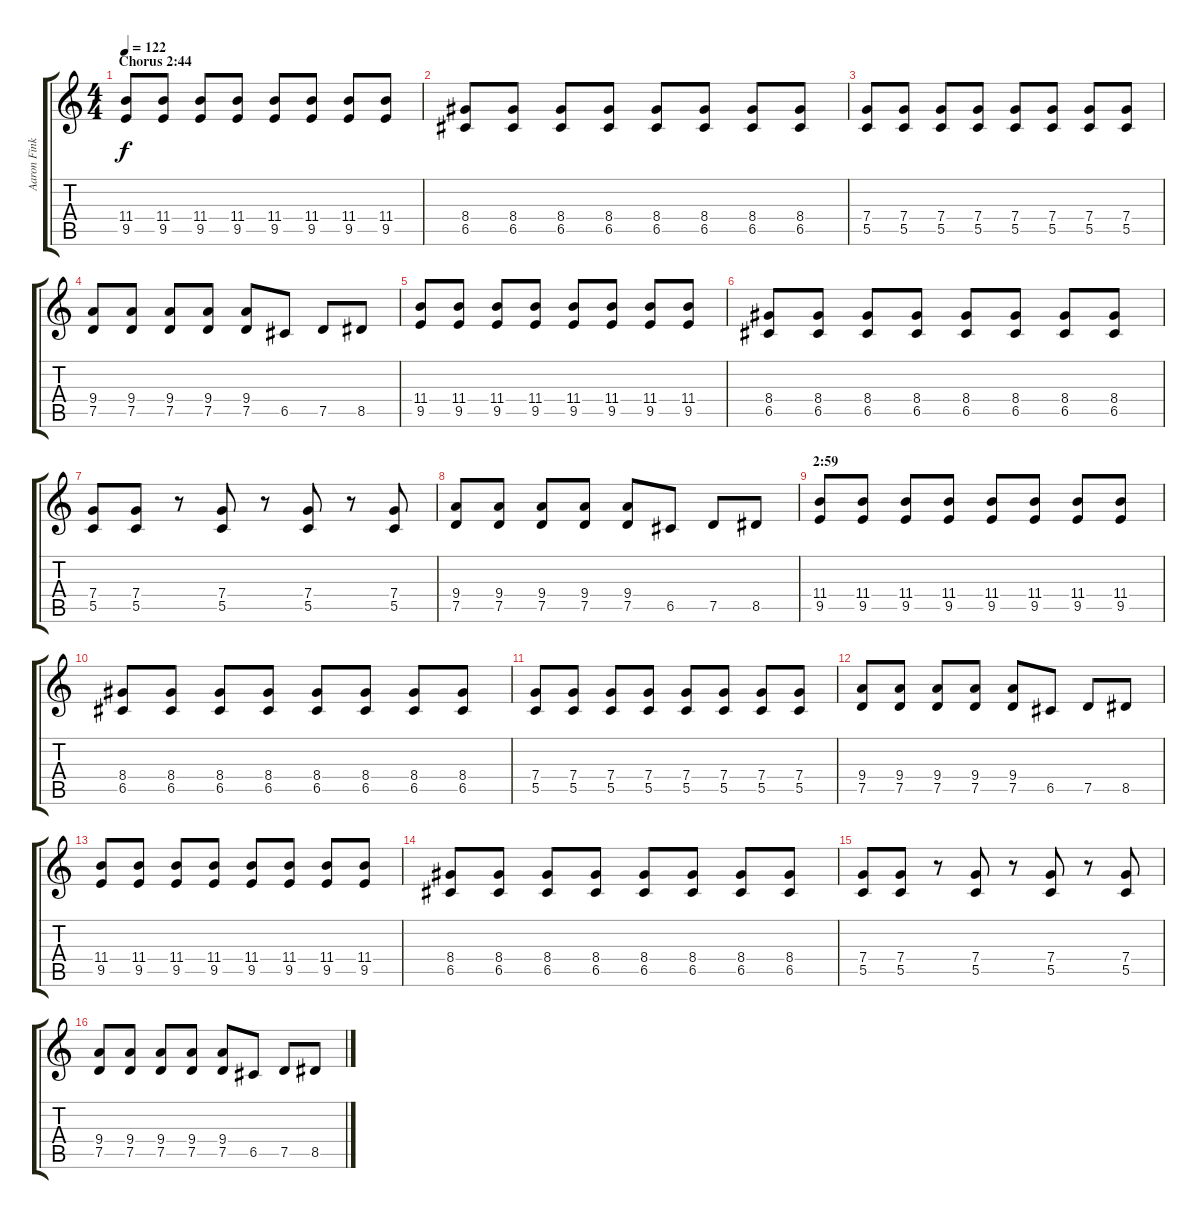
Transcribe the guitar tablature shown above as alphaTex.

\track ("Aaron Fink [Guitar]" "Aaron Fink") {instrument distortionguitar}
\staff {score tabs}
\tuning (D4 A3 F3 C3 G2 C2) {hide}
\ts (4 4)
\section ("" "Chorus 2:44")
\tempo 122
\clef g2
\ks c
(11.4 9.5).8{dy f} (11.4 9.5).8 (11.4 9.5).8 (11.4 9.5).8 (11.4 9.5).8 (11.4 9.5).8 (11.4 9.5).8 (11.4 9.5).8 |
(8.4 6.5).8 (8.4 6.5).8 (8.4 6.5).8 (8.4 6.5).8 (8.4 6.5).8 (8.4 6.5).8 (8.4 6.5).8 (8.4 6.5).8 |
(7.4 5.5).8 (7.4 5.5).8 (7.4 5.5).8 (7.4 5.5).8 (7.4 5.5).8 (7.4 5.5).8 (7.4 5.5).8 (7.4 5.5).8 |
(9.4 7.5).8 (9.4 7.5).8 (9.4 7.5).8 (9.4 7.5).8 (9.4 7.5).8 6.5.8 7.5.8 8.5.8 |
(11.4 9.5).8 (11.4 9.5).8 (11.4 9.5).8 (11.4 9.5).8 (11.4 9.5).8 (11.4 9.5).8 (11.4 9.5).8 (11.4 9.5).8 |
(8.4 6.5).8 (8.4 6.5).8 (8.4 6.5).8 (8.4 6.5).8 (8.4 6.5).8 (8.4 6.5).8 (8.4 6.5).8 (8.4 6.5).8 |
(7.4 5.5).8 (7.4 5.5).8 r.8 (7.4 5.5).8 r.8 (7.4 5.5).8 r.8 (7.4 5.5).8 |
(9.4 7.5).8 (9.4 7.5).8 (9.4 7.5).8 (9.4 7.5).8 (9.4 7.5).8 6.5.8 7.5.8 8.5.8 |
\section ("" "2:59")
(11.4 9.5).8 (11.4 9.5).8 (11.4 9.5).8 (11.4 9.5).8 (11.4 9.5).8 (11.4 9.5).8 (11.4 9.5).8 (11.4 9.5).8 |
(8.4 6.5).8 (8.4 6.5).8 (8.4 6.5).8 (8.4 6.5).8 (8.4 6.5).8 (8.4 6.5).8 (8.4 6.5).8 (8.4 6.5).8 |
(7.4 5.5).8 (7.4 5.5).8 (7.4 5.5).8 (7.4 5.5).8 (7.4 5.5).8 (7.4 5.5).8 (7.4 5.5).8 (7.4 5.5).8 |
(9.4 7.5).8 (9.4 7.5).8 (9.4 7.5).8 (9.4 7.5).8 (9.4 7.5).8 6.5.8 7.5.8 8.5.8 |
(11.4 9.5).8 (11.4 9.5).8 (11.4 9.5).8 (11.4 9.5).8 (11.4 9.5).8 (11.4 9.5).8 (11.4 9.5).8 (11.4 9.5).8 |
(8.4 6.5).8 (8.4 6.5).8 (8.4 6.5).8 (8.4 6.5).8 (8.4 6.5).8 (8.4 6.5).8 (8.4 6.5).8 (8.4 6.5).8 |
(7.4 5.5).8 (7.4 5.5).8 r.8 (7.4 5.5).8 r.8 (7.4 5.5).8 r.8 (7.4 5.5).8 |
(9.4 7.5).8 (9.4 7.5).8 (9.4 7.5).8 (9.4 7.5).8 (9.4 7.5).8 6.5.8 7.5.8 8.5.8
